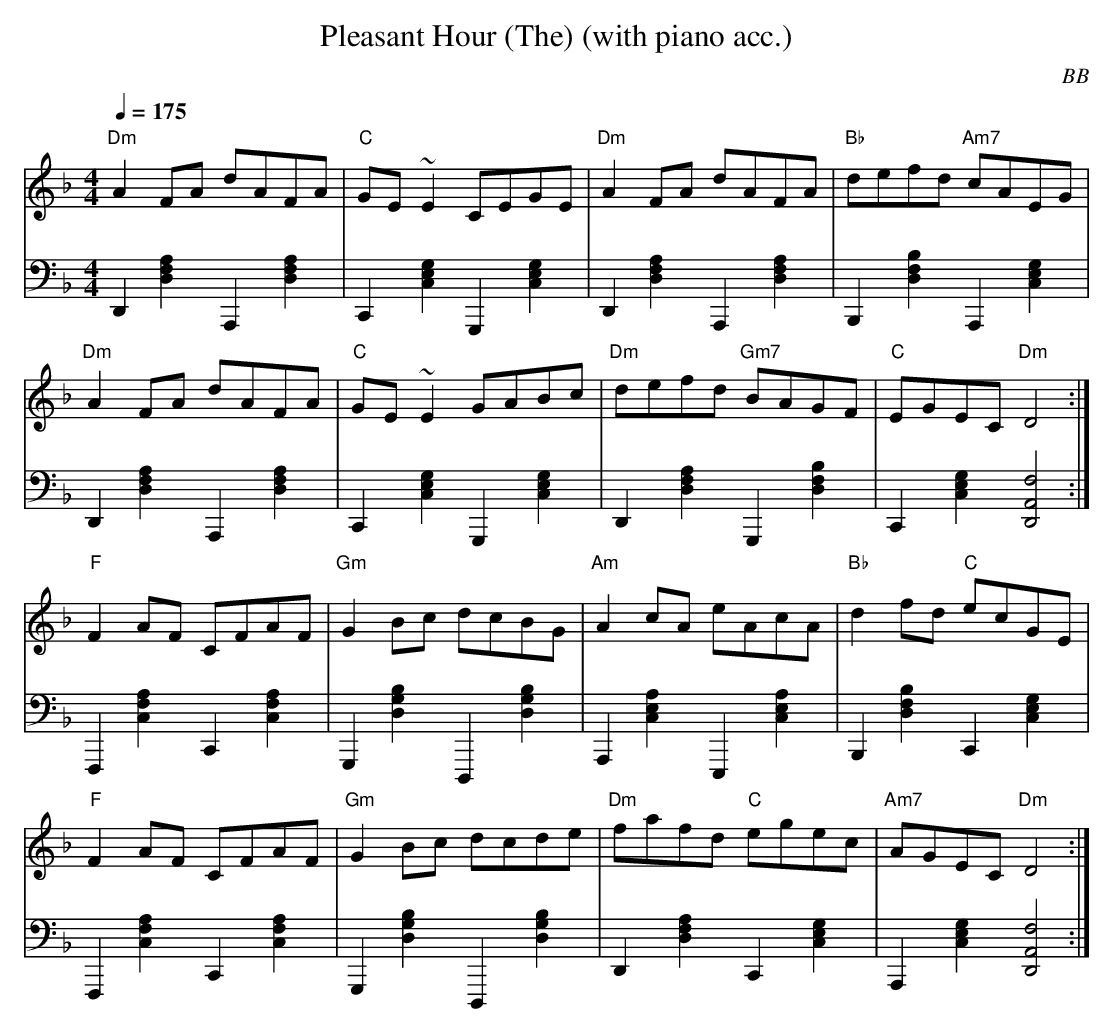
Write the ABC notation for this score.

X:1
T: Pleasant Hour (The) (with piano acc.)
C: BB
L: 1/8
M: 4/4
Q: 1/4=175
V: 1 program 1 110 %fiddle
V: 2 bass volume=70 m=D program 1 01
K: Dm
[V:1] "Dm"A2 FA dAFA|"C"GE ~E2 CEGE|"Dm"A2 FA dAFA|"Bb"defd "Am7"cAEG|
[V:2] D,2[A2D2F2]A,,2[A2D2F2]|C,2[E2G2C2]G,,2[E2C2G2]|D,2[A2D2F2]A,,2[A2D2F2]|\B,,2[B2F2D2]A,,2[E2G2C2]|
[V:1] "Dm"A2 FA dAFA|"C"GE ~E2 GABc|"Dm"defd "Gm7"BAGF|"C"EGEC "Dm"D4:|
[V:2] D,2[A2D2F2]A,,2[A2D2F2]|C,2[E2G2C2]G,,2[E2C2G2]|D,2[A2D2F2]G,,2[F2D2B2]|\
C,2[E2G2C2][D,4A,4F4]:|
[V:1] "F"F2 AF CFAF|"Gm"G2 Bc dcBG|"Am"A2 cA eAcA|"Bb"d2 fd "C"ecGE|
[V:2] F,,2[A2C2F2]C,2[A2C2F2]|G,,2[G2D2B2]D,,2[G2D2B2]|A,,2[A2C2E2]E,,2[E2C2A2]|B,,2[B2F2D2]C,2[E2G2C2]|
[V:1] "F"F2 AF CFAF|"Gm"G2 Bc dcde|"Dm"fafd "C"egec|"Am7"AGEC "Dm"D4 :|
[V:2]F,,2[A2C2F2]C,2[A2C2F2]|G,,2[G2D2B2]D,,2[G2D2B2]|D,2[A2D2F2]C,2[E2G2C2]|\
A,,2[G2C2E2][D,4A,4F4]:|
